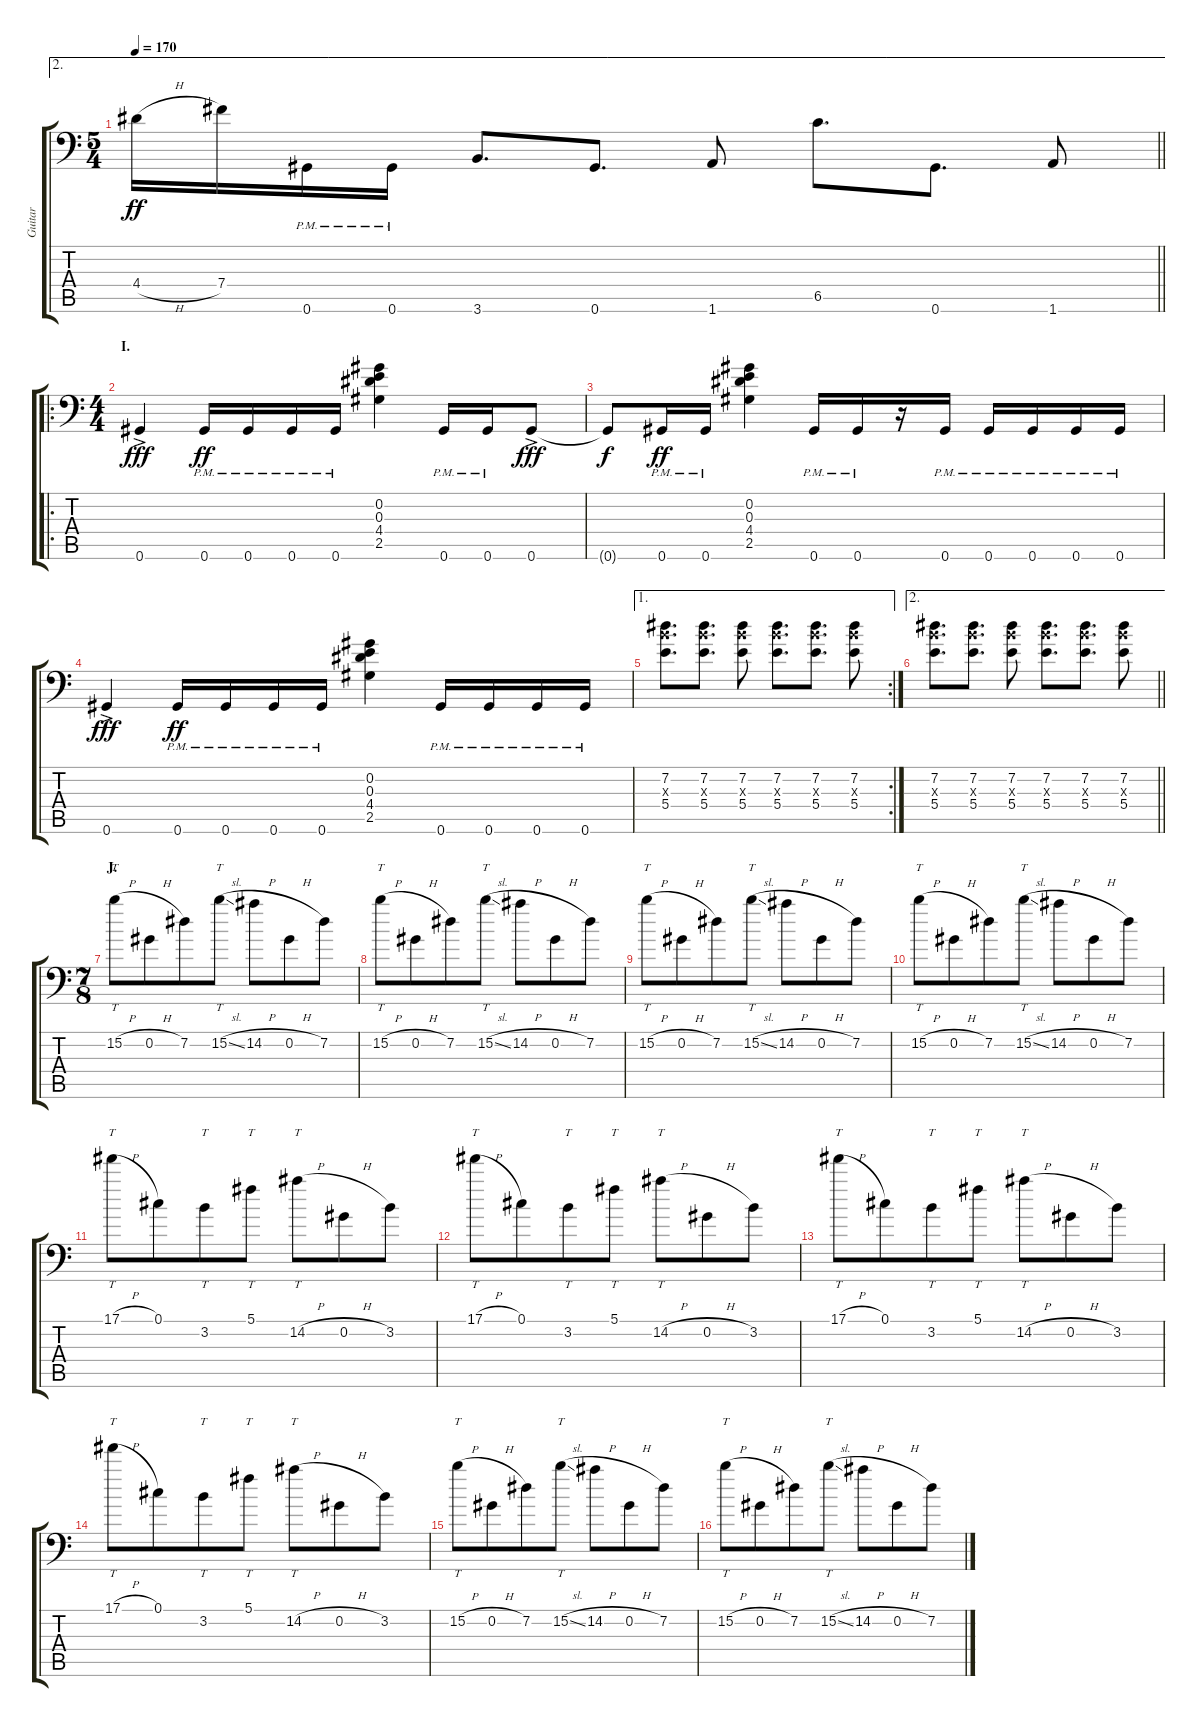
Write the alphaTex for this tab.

\track ("Guitar" "Guitar") {instrument distortionguitar}
\staff {score tabs}
\tuning (Db4 Ab3 E3 B2 Gb2 Ab1) {hide}
\ae 2
\ts (5 4)
\tempo 170
\clef f4
\barLineRight lightlight
\ks c
4.4{h}.16{dy ff} 7.4.16 0.6{pm}.16 0.6{pm}.16 3.6.8{d} 0.6.8{d} 1.6.8 6.5.8{d} 0.6.8{d} 1.6.8 |
\ro
\ts (4 4)
\section ("" "I.")
0.6{ac}.4{dy fff} 0.6{pm}.16{dy ff} 0.6{pm}.16 0.6{pm}.16 0.6{pm}.16 (0.2 0.3 4.4 2.5).4 0.6{pm}.16 0.6{pm}.16 0.6{ac}.8{dy fff} |
0.6{t}.8{dy f} 0.6{pm}.16{dy ff} 0.6{pm}.16 (0.2 0.3 4.4 2.5).4 0.6{pm}.16 0.6{pm}.16 r.16 0.6{pm}.16 0.6{pm}.16 0.6{pm}.16 0.6{pm}.16 0.6{pm}.16 |
0.6{ac}.4{dy fff} 0.6{pm}.16{dy ff} 0.6{pm}.16 0.6{pm}.16 0.6{pm}.16 (0.2 0.3 4.4 2.5).4 0.6{pm}.16 0.6{pm}.16 0.6{pm}.16 0.6{pm}.16 |
\ae 1
\rc 2
(7.2 7.3{x} 5.4).8{d} (7.2 7.3{x} 5.4).8{d} (7.2 7.3{x} 5.4).8 (7.2 7.3{x} 5.4).8{d} (7.2 7.3{x} 5.4).8{d} (7.2 7.3{x} 5.4).8 |
\ae 2
\barLineRight lightlight
(7.2 7.3{x} 5.4).8{d} (7.2 7.3{x} 5.4).8{d} (7.2 7.3{x} 5.4).8 (7.2 7.3{x} 5.4).8{d} (7.2 7.3{x} 5.4).8{d} (7.2 7.3{x} 5.4).8 |
\ts (7 8)
\section ("" "J.")
15.2{h}.8{tt volume 14 balance 8} 0.2{h}.8 7.2.8 15.2{sl}.8{tt} 14.2{h}.8 0.2{h}.8 7.2.8 |
15.2{h}.8{tt} 0.2{h}.8 7.2.8 15.2{sl}.8{tt} 14.2{h}.8 0.2{h}.8 7.2.8 |
15.2{h}.8{tt} 0.2{h}.8 7.2.8 15.2{sl}.8{tt} 14.2{h}.8 0.2{h}.8 7.2.8 |
15.2{h}.8{tt} 0.2{h}.8 7.2.8 15.2{sl}.8{tt} 14.2{h}.8 0.2{h}.8 7.2.8 |
17.1{h}.8{tt} 0.1.8 3.2.8{tt} 5.1.8{tt} 14.2{h}.8{tt} 0.2{h}.8 3.2.8 |
17.1{h}.8{tt} 0.1.8 3.2.8{tt} 5.1.8{tt} 14.2{h}.8{tt} 0.2{h}.8 3.2.8 |
17.1{h}.8{tt} 0.1.8 3.2.8{tt} 5.1.8{tt} 14.2{h}.8{tt} 0.2{h}.8 3.2.8 |
17.1{h}.8{tt} 0.1.8 3.2.8{tt} 5.1.8{tt} 14.2{h}.8{tt} 0.2{h}.8 3.2.8 |
15.2{h}.8{tt} 0.2{h}.8 7.2.8 15.2{sl}.8{tt} 14.2{h}.8 0.2{h}.8 7.2.8 |
15.2{h}.8{tt} 0.2{h}.8 7.2.8 15.2{sl}.8{tt} 14.2{h}.8 0.2{h}.8 7.2.8
